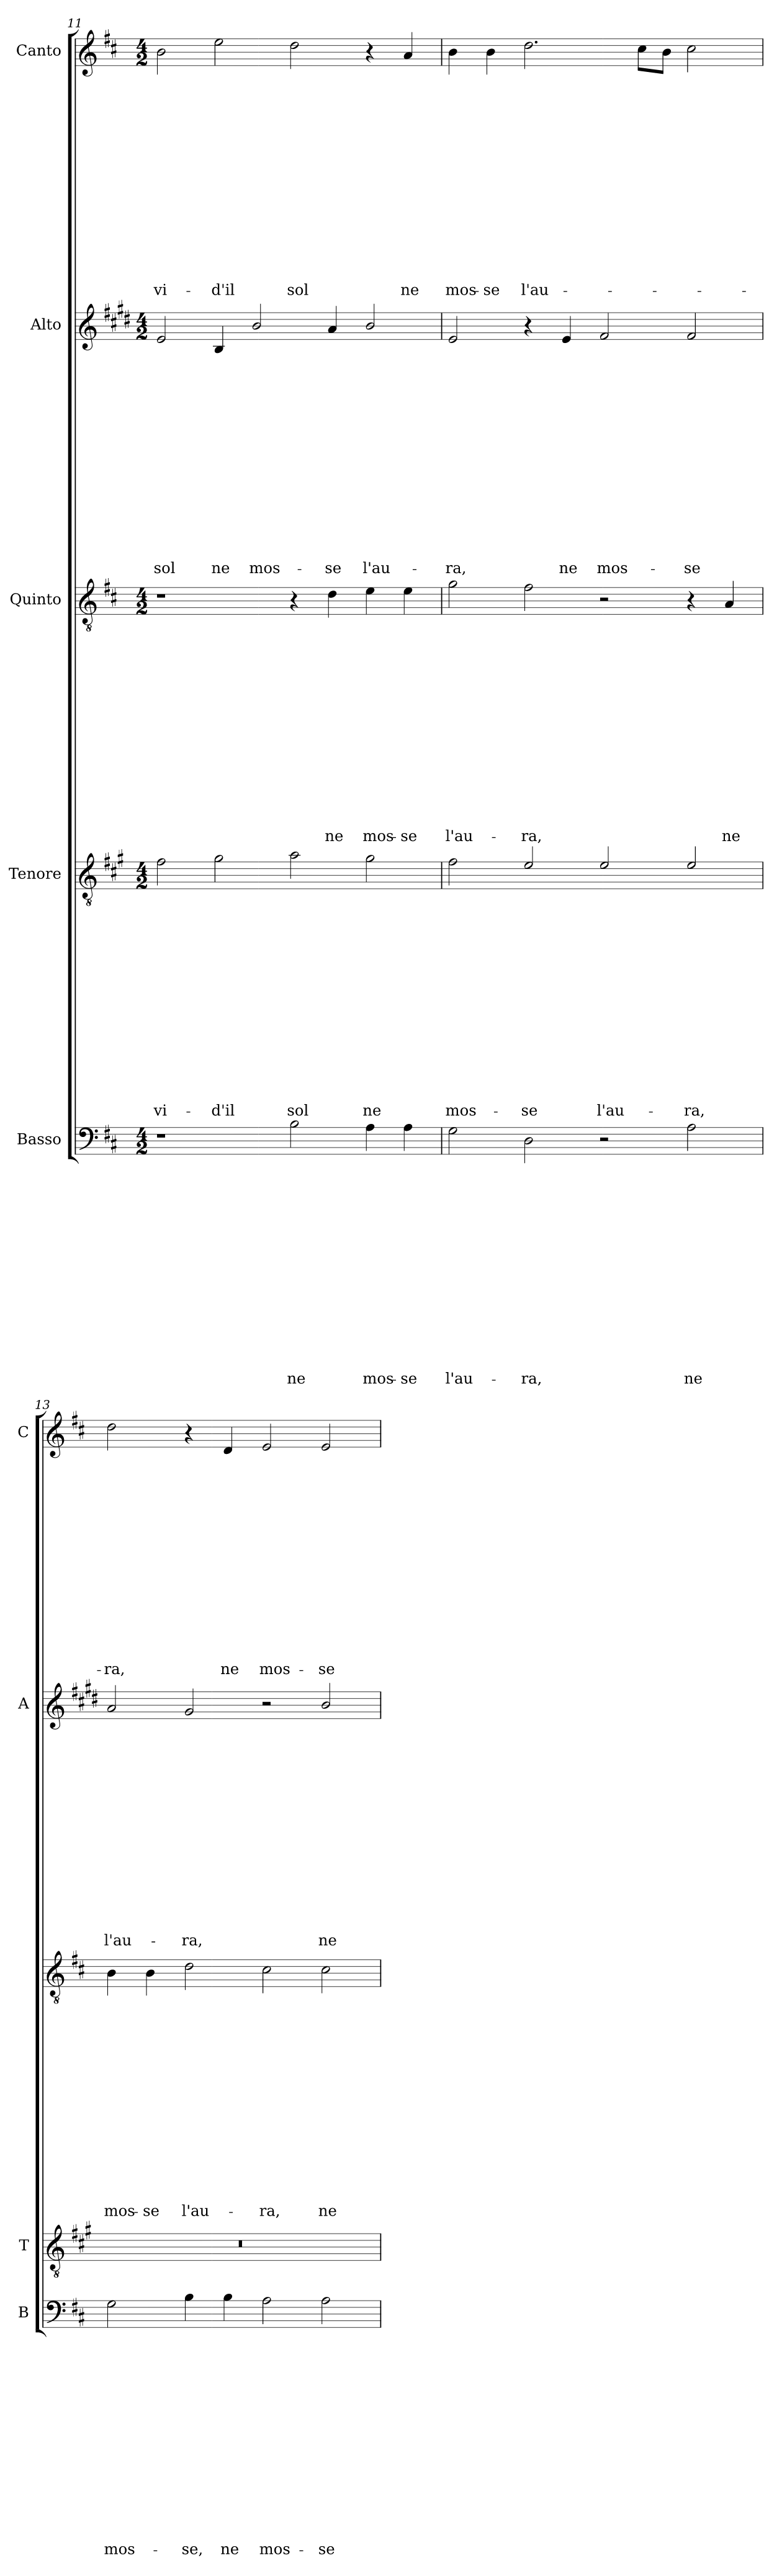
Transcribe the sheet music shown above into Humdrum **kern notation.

**kern	**text	**text	**text	**text	**text	**text	**text	**text	**text	**text	**text	**text	**text	**text	**text	**kern	**text	**text	**text	**text	**text	**text	**text	**text	**text	**text	**text	**text	**text	**text	**text	**kern	**text	**text	**text	**text	**text	**text	**text	**text	**text	**text	**text	**text	**text	**text	**text	**kern	**text	**text	**text	**text	**text	**text	**text	**text	**text	**text	**text	**text	**text	**text	**text	**kern	**text	**text	**text	**text	**text	**text	**text	**text	**text	**text	**text	**text	**text	**text	**text
*part5	*part5	*part5	*part5	*part5	*part5	*part5	*part5	*part5	*part5	*part5	*part5	*part5	*part5	*part5	*part5	*part4	*part4	*part4	*part4	*part4	*part4	*part4	*part4	*part4	*part4	*part4	*part4	*part4	*part4	*part4	*part4	*part3	*part3	*part3	*part3	*part3	*part3	*part3	*part3	*part3	*part3	*part3	*part3	*part3	*part3	*part3	*part3	*part2	*part2	*part2	*part2	*part2	*part2	*part2	*part2	*part2	*part2	*part2	*part2	*part2	*part2	*part2	*part2	*part1	*part1	*part1	*part1	*part1	*part1	*part1	*part1	*part1	*part1	*part1	*part1	*part1	*part1	*part1	*part1
*staff5	*staff5	*staff5	*staff5	*staff5	*staff5	*staff5	*staff5	*staff5	*staff5	*staff5	*staff5	*staff5	*staff5	*staff5	*staff5	*staff4	*staff4	*staff4	*staff4	*staff4	*staff4	*staff4	*staff4	*staff4	*staff4	*staff4	*staff4	*staff4	*staff4	*staff4	*staff4	*staff3	*staff3	*staff3	*staff3	*staff3	*staff3	*staff3	*staff3	*staff3	*staff3	*staff3	*staff3	*staff3	*staff3	*staff3	*staff3	*staff2	*staff2	*staff2	*staff2	*staff2	*staff2	*staff2	*staff2	*staff2	*staff2	*staff2	*staff2	*staff2	*staff2	*staff2	*staff2	*staff1	*staff1	*staff1	*staff1	*staff1	*staff1	*staff1	*staff1	*staff1	*staff1	*staff1	*staff1	*staff1	*staff1	*staff1	*staff1
*I"Basso	*	*	*	*	*	*	*	*	*	*	*	*	*	*	*	*I"Tenore	*	*	*	*	*	*	*	*	*	*	*	*	*	*	*	*I"Quinto	*	*	*	*	*	*	*	*	*	*	*	*	*	*	*	*I"Alto	*	*	*	*	*	*	*	*	*	*	*	*	*	*	*	*I"Canto	*	*	*	*	*	*	*	*	*	*	*	*	*	*	*
*I'B	*	*	*	*	*	*	*	*	*	*	*	*	*	*	*	*I'T	*	*	*	*	*	*	*	*	*	*	*	*	*	*	*	*	*	*	*	*	*	*	*	*	*	*	*	*	*	*	*	*I'A	*	*	*	*	*	*	*	*	*	*	*	*	*	*	*	*I'C	*	*	*	*	*	*	*	*	*	*	*	*	*	*	*
*clefF4	*	*	*	*	*	*	*	*	*	*	*	*	*	*	*	*clefGv2	*	*	*	*	*	*	*	*	*	*	*	*	*	*	*	*clefGv2	*	*	*	*	*	*	*	*	*	*	*	*	*	*	*	*clefG2	*	*	*	*	*	*	*	*	*	*	*	*	*	*	*	*clefG2	*	*	*	*	*	*	*	*	*	*	*	*	*	*	*
*	*	*	*	*	*	*	*	*	*	*	*	*	*	*	*	*ITrd4c7	*	*	*	*	*	*	*	*	*	*	*	*	*	*	*	*	*	*	*	*	*	*	*	*	*	*	*	*	*	*	*	*ITrd1c2	*	*	*	*	*	*	*	*	*	*	*	*	*	*	*	*	*	*	*	*	*	*	*	*	*	*	*	*	*	*	*
*k[f#c#]	*	*	*	*	*	*	*	*	*	*	*	*	*	*	*	*k[f#c#]	*	*	*	*	*	*	*	*	*	*	*	*	*	*	*	*k[f#c#]	*	*	*	*	*	*	*	*	*	*	*	*	*	*	*	*k[f#c#]	*	*	*	*	*	*	*	*	*	*	*	*	*	*	*	*k[f#c#]	*	*	*	*	*	*	*	*	*	*	*	*	*	*	*
*D:	*	*	*	*	*	*	*	*	*	*	*	*	*	*	*	*D:	*	*	*	*	*	*	*	*	*	*	*	*	*	*	*	*D:	*	*	*	*	*	*	*	*	*	*	*	*	*	*	*	*D:	*	*	*	*	*	*	*	*	*	*	*	*	*	*	*	*D:	*	*	*	*	*	*	*	*	*	*	*	*	*	*	*
*M4/2	*	*	*	*	*	*	*	*	*	*	*	*	*	*	*	*M4/2	*	*	*	*	*	*	*	*	*	*	*	*	*	*	*	*M4/2	*	*	*	*	*	*	*	*	*	*	*	*	*	*	*	*M4/2	*	*	*	*	*	*	*	*	*	*	*	*	*	*	*	*M4/2	*	*	*	*	*	*	*	*	*	*	*	*	*	*	*
=11	=11	=11	=11	=11	=11	=11	=11	=11	=11	=11	=11	=11	=11	=11	=11	=11	=11	=11	=11	=11	=11	=11	=11	=11	=11	=11	=11	=11	=11	=11	=11	=11	=11	=11	=11	=11	=11	=11	=11	=11	=11	=11	=11	=11	=11	=11	=11	=11	=11	=11	=11	=11	=11	=11	=11	=11	=11	=11	=11	=11	=11	=11	=11	=11	=11	=11	=11	=11	=11	=11	=11	=11	=11	=11	=11	=11	=11	=11	=11
!	!	!	!	!	!	!	!	!	!	!	!	!	!	!	!	!	!	!	!	!	!	!	!	!	!	!	!	!	!	!	!LO:LY:b	!	!	!	!	!	!	!	!	!	!	!	!	!	!	!	!	!	!	!	!	!	!	!	!	!	!	!	!	!	!	!	!LO:LY:b	!	!	!	!	!	!	!	!	!	!	!	!	!	!	!	!LO:LY:b
1r	.	.	.	.	.	.	.	.	.	.	.	.	.	.	.	2B\	.	.	.	.	.	.	.	.	.	.	.	.	.	.	vi-	1r	.	.	.	.	.	.	.	.	.	.	.	.	.	.	.	2d/	.	.	.	.	.	.	.	.	.	.	.	.	.	.	sol	2b\	.	.	.	.	.	.	.	.	.	.	.	.	.	.	vi-
!	!	!	!	!	!	!	!	!	!	!	!	!	!	!	!	!	!	!	!	!	!	!	!	!	!	!	!	!	!	!	!LO:LY:b	!	!	!	!	!	!	!	!	!	!	!	!	!	!	!	!	!	!	!	!	!	!	!	!	!	!	!	!	!	!	!	!LO:LY:b	!	!	!	!	!	!	!	!	!	!	!	!	!	!	!	!LO:LY:b
.	.	.	.	.	.	.	.	.	.	.	.	.	.	.	.	2c#\	.	.	.	.	.	.	.	.	.	.	.	.	.	.	-d'il	.	.	.	.	.	.	.	.	.	.	.	.	.	.	.	.	4A/	.	.	.	.	.	.	.	.	.	.	.	.	.	.	ne	2ee\	.	.	.	.	.	.	.	.	.	.	.	.	.	.	-d'il
!	!	!	!	!	!	!	!	!	!	!	!	!	!	!	!	!	!	!	!	!	!	!	!	!	!	!	!	!	!	!	!	!	!	!	!	!	!	!	!	!	!	!	!	!	!	!	!	!	!	!	!	!	!	!	!	!	!	!	!	!	!	!	!LO:LY:b	!	!	!	!	!	!	!	!	!	!	!	!	!	!	!	!
.	.	.	.	.	.	.	.	.	.	.	.	.	.	.	.	.	.	.	.	.	.	.	.	.	.	.	.	.	.	.	.	.	.	.	.	.	.	.	.	.	.	.	.	.	.	.	.	2a/	.	.	.	.	.	.	.	.	.	.	.	.	.	.	mos-	.	.	.	.	.	.	.	.	.	.	.	.	.	.	.	.
!	!	!	!	!	!	!	!	!	!	!	!	!	!	!	!LO:LY:b	!	!	!	!	!	!	!	!	!	!	!	!	!	!	!	!LO:LY:b	!	!	!	!	!	!	!	!	!	!	!	!	!	!	!	!	!	!	!	!	!	!	!	!	!	!	!	!	!	!	!	!	!	!	!	!	!	!	!	!	!	!	!	!	!	!	!	!LO:LY:b
2B\	.	.	.	.	.	.	.	.	.	.	.	.	.	.	ne	2d\	.	.	.	.	.	.	.	.	.	.	.	.	.	.	sol	4r	.	.	.	.	.	.	.	.	.	.	.	.	.	.	.	.	.	.	.	.	.	.	.	.	.	.	.	.	.	.	.	2dd\	.	.	.	.	.	.	.	.	.	.	.	.	.	.	sol
!	!	!	!	!	!	!	!	!	!	!	!	!	!	!	!	!	!	!	!	!	!	!	!	!	!	!	!	!	!	!	!	!	!	!	!	!	!	!	!	!	!	!	!	!	!	!	!LO:LY:b	!	!	!	!	!	!	!	!	!	!	!	!	!	!	!	!LO:LY:b	!	!	!	!	!	!	!	!	!	!	!	!	!	!	!	!
.	.	.	.	.	.	.	.	.	.	.	.	.	.	.	.	.	.	.	.	.	.	.	.	.	.	.	.	.	.	.	.	4d\	.	.	.	.	.	.	.	.	.	.	.	.	.	.	ne	4g/	.	.	.	.	.	.	.	.	.	.	.	.	.	.	-se	.	.	.	.	.	.	.	.	.	.	.	.	.	.	.	.
!	!	!	!	!	!	!	!	!	!	!	!	!	!	!	!LO:LY:b	!	!	!	!	!	!	!	!	!	!	!	!	!	!	!	!LO:LY:b	!	!	!	!	!	!	!	!	!	!	!	!	!	!	!	!LO:LY:b	!	!	!	!	!	!	!	!	!	!	!	!	!	!	!	!LO:LY:b	!	!	!	!	!	!	!	!	!	!	!	!	!	!	!	!
4A\	.	.	.	.	.	.	.	.	.	.	.	.	.	.	mos-	2c#\	.	.	.	.	.	.	.	.	.	.	.	.	.	.	ne	4e\	.	.	.	.	.	.	.	.	.	.	.	.	.	.	mos-	2a/	.	.	.	.	.	.	.	.	.	.	.	.	.	.	l'au-	4r	.	.	.	.	.	.	.	.	.	.	.	.	.	.	.
!	!	!	!	!	!	!	!	!	!	!	!	!	!	!	!LO:LY:b	!	!	!	!	!	!	!	!	!	!	!	!	!	!	!	!	!	!	!	!	!	!	!	!	!	!	!	!	!	!	!	!LO:LY:b	!	!	!	!	!	!	!	!	!	!	!	!	!	!	!	!	!	!	!	!	!	!	!	!	!	!	!	!	!	!	!	!LO:LY:b
4A\	.	.	.	.	.	.	.	.	.	.	.	.	.	.	-se	.	.	.	.	.	.	.	.	.	.	.	.	.	.	.	.	4e\	.	.	.	.	.	.	.	.	.	.	.	.	.	.	-se	.	.	.	.	.	.	.	.	.	.	.	.	.	.	.	.	4a/	.	.	.	.	.	.	.	.	.	.	.	.	.	.	ne
=12	=12	=12	=12	=12	=12	=12	=12	=12	=12	=12	=12	=12	=12	=12	=12	=12	=12	=12	=12	=12	=12	=12	=12	=12	=12	=12	=12	=12	=12	=12	=12	=12	=12	=12	=12	=12	=12	=12	=12	=12	=12	=12	=12	=12	=12	=12	=12	=12	=12	=12	=12	=12	=12	=12	=12	=12	=12	=12	=12	=12	=12	=12	=12	=12	=12	=12	=12	=12	=12	=12	=12	=12	=12	=12	=12	=12	=12	=12	=12
!	!	!	!	!	!	!	!	!	!	!	!	!	!	!	!LO:LY:b	!	!	!	!	!	!	!	!	!	!	!	!	!	!	!	!LO:LY:b	!	!	!	!	!	!	!	!	!	!	!	!	!	!	!	!LO:LY:b	!	!	!	!	!	!	!	!	!	!	!	!	!	!	!	!LO:LY:b	!	!	!	!	!	!	!	!	!	!	!	!	!	!	!	!LO:LY:b
2G\	.	.	.	.	.	.	.	.	.	.	.	.	.	.	l'au-	2B\	.	.	.	.	.	.	.	.	.	.	.	.	.	.	mos-	2g\	.	.	.	.	.	.	.	.	.	.	.	.	.	.	l'au-	2d/	.	.	.	.	.	.	.	.	.	.	.	.	.	.	-ra,	4b\	.	.	.	.	.	.	.	.	.	.	.	.	.	.	mos-
!	!	!	!	!	!	!	!	!	!	!	!	!	!	!	!	!	!	!	!	!	!	!	!	!	!	!	!	!	!	!	!	!	!	!	!	!	!	!	!	!	!	!	!	!	!	!	!	!	!	!	!	!	!	!	!	!	!	!	!	!	!	!	!	!	!	!	!	!	!	!	!	!	!	!	!	!	!	!	!LO:LY:b
.	.	.	.	.	.	.	.	.	.	.	.	.	.	.	.	.	.	.	.	.	.	.	.	.	.	.	.	.	.	.	.	.	.	.	.	.	.	.	.	.	.	.	.	.	.	.	.	.	.	.	.	.	.	.	.	.	.	.	.	.	.	.	.	4b\	.	.	.	.	.	.	.	.	.	.	.	.	.	.	-se
!	!	!	!	!	!	!	!	!	!	!	!	!	!	!	!LO:LY:b	!	!	!	!	!	!	!	!	!	!	!	!	!	!	!	!LO:LY:b	!	!	!	!	!	!	!	!	!	!	!	!	!	!	!	!LO:LY:b	!	!	!	!	!	!	!	!	!	!	!	!	!	!	!	!	!	!	!	!	!	!	!	!	!	!	!	!	!	!	!	!LO:LY:b
2D\	.	.	.	.	.	.	.	.	.	.	.	.	.	.	-ra,	2A/	.	.	.	.	.	.	.	.	.	.	.	.	.	.	-se	2f#\	.	.	.	.	.	.	.	.	.	.	.	.	.	.	-ra,	4r	.	.	.	.	.	.	.	.	.	.	.	.	.	.	.	2.dd\	.	.	.	.	.	.	.	.	.	.	.	.	.	.	l'au-
!	!	!	!	!	!	!	!	!	!	!	!	!	!	!	!	!	!	!	!	!	!	!	!	!	!	!	!	!	!	!	!	!	!	!	!	!	!	!	!	!	!	!	!	!	!	!	!	!	!	!	!	!	!	!	!	!	!	!	!	!	!	!	!LO:LY:b	!	!	!	!	!	!	!	!	!	!	!	!	!	!	!	!
.	.	.	.	.	.	.	.	.	.	.	.	.	.	.	.	.	.	.	.	.	.	.	.	.	.	.	.	.	.	.	.	.	.	.	.	.	.	.	.	.	.	.	.	.	.	.	.	4d/	.	.	.	.	.	.	.	.	.	.	.	.	.	.	ne	.	.	.	.	.	.	.	.	.	.	.	.	.	.	.	.
!	!	!	!	!	!	!	!	!	!	!	!	!	!	!	!	!	!	!	!	!	!	!	!	!	!	!	!	!	!	!	!LO:LY:b	!	!	!	!	!	!	!	!	!	!	!	!	!	!	!	!	!	!	!	!	!	!	!	!	!	!	!	!	!	!	!	!LO:LY:b	!	!	!	!	!	!	!	!	!	!	!	!	!	!	!	!
2r	.	.	.	.	.	.	.	.	.	.	.	.	.	.	.	2A/	.	.	.	.	.	.	.	.	.	.	.	.	.	.	l'au-	2r	.	.	.	.	.	.	.	.	.	.	.	.	.	.	.	2e/	.	.	.	.	.	.	.	.	.	.	.	.	.	.	mos-	.	.	.	.	.	.	.	.	.	.	.	.	.	.	.	.
.	.	.	.	.	.	.	.	.	.	.	.	.	.	.	.	.	.	.	.	.	.	.	.	.	.	.	.	.	.	.	.	.	.	.	.	.	.	.	.	.	.	.	.	.	.	.	.	.	.	.	.	.	.	.	.	.	.	.	.	.	.	.	.	8cc#\L	.	.	.	.	.	.	.	.	.	.	.	.	.	.	.
.	.	.	.	.	.	.	.	.	.	.	.	.	.	.	.	.	.	.	.	.	.	.	.	.	.	.	.	.	.	.	.	.	.	.	.	.	.	.	.	.	.	.	.	.	.	.	.	.	.	.	.	.	.	.	.	.	.	.	.	.	.	.	.	8b\J	.	.	.	.	.	.	.	.	.	.	.	.	.	.	.
!	!	!	!	!	!	!	!	!	!	!	!	!	!	!	!LO:LY:b	!	!	!	!	!	!	!	!	!	!	!	!	!	!	!	!LO:LY:b	!	!	!	!	!	!	!	!	!	!	!	!	!	!	!	!	!	!	!	!	!	!	!	!	!	!	!	!	!	!	!	!LO:LY:b	!	!	!	!	!	!	!	!	!	!	!	!	!	!	!	!
2A\	.	.	.	.	.	.	.	.	.	.	.	.	.	.	ne	2A/	.	.	.	.	.	.	.	.	.	.	.	.	.	.	-ra,	4r	.	.	.	.	.	.	.	.	.	.	.	.	.	.	.	2e/	.	.	.	.	.	.	.	.	.	.	.	.	.	.	-se	2cc#\	.	.	.	.	.	.	.	.	.	.	.	.	.	.	.
!	!	!	!	!	!	!	!	!	!	!	!	!	!	!	!	!	!	!	!	!	!	!	!	!	!	!	!	!	!	!	!	!	!	!	!	!	!	!	!	!	!	!	!	!	!	!	!LO:LY:b	!	!	!	!	!	!	!	!	!	!	!	!	!	!	!	!	!	!	!	!	!	!	!	!	!	!	!	!	!	!	!	!
.	.	.	.	.	.	.	.	.	.	.	.	.	.	.	.	.	.	.	.	.	.	.	.	.	.	.	.	.	.	.	.	4A/	.	.	.	.	.	.	.	.	.	.	.	.	.	.	ne	.	.	.	.	.	.	.	.	.	.	.	.	.	.	.	.	.	.	.	.	.	.	.	.	.	.	.	.	.	.	.	.
=13	=13	=13	=13	=13	=13	=13	=13	=13	=13	=13	=13	=13	=13	=13	=13	=13	=13	=13	=13	=13	=13	=13	=13	=13	=13	=13	=13	=13	=13	=13	=13	=13	=13	=13	=13	=13	=13	=13	=13	=13	=13	=13	=13	=13	=13	=13	=13	=13	=13	=13	=13	=13	=13	=13	=13	=13	=13	=13	=13	=13	=13	=13	=13	=13	=13	=13	=13	=13	=13	=13	=13	=13	=13	=13	=13	=13	=13	=13	=13
!	!	!	!	!	!	!	!	!	!	!	!	!	!	!	!LO:LY:b	!	!	!	!	!	!	!	!	!	!	!	!	!	!	!	!	!	!	!	!	!	!	!	!	!	!	!	!	!	!	!	!LO:LY:b	!	!	!	!	!	!	!	!	!	!	!	!	!	!	!	!LO:LY:b	!	!	!	!	!	!	!	!	!	!	!	!	!	!	!	!LO:LY:b
2G\	.	.	.	.	.	.	.	.	.	.	.	.	.	.	mos-	0r	.	.	.	.	.	.	.	.	.	.	.	.	.	.	.	4B\	.	.	.	.	.	.	.	.	.	.	.	.	.	.	mos-	2g/	.	.	.	.	.	.	.	.	.	.	.	.	.	.	l'au-	2dd\	.	.	.	.	.	.	.	.	.	.	.	.	.	.	-ra,
!	!	!	!	!	!	!	!	!	!	!	!	!	!	!	!	!	!	!	!	!	!	!	!	!	!	!	!	!	!	!	!	!	!	!	!	!	!	!	!	!	!	!	!	!	!	!	!LO:LY:b	!	!	!	!	!	!	!	!	!	!	!	!	!	!	!	!	!	!	!	!	!	!	!	!	!	!	!	!	!	!	!	!
.	.	.	.	.	.	.	.	.	.	.	.	.	.	.	.	.	.	.	.	.	.	.	.	.	.	.	.	.	.	.	.	4B\	.	.	.	.	.	.	.	.	.	.	.	.	.	.	-se	.	.	.	.	.	.	.	.	.	.	.	.	.	.	.	.	.	.	.	.	.	.	.	.	.	.	.	.	.	.	.	.
!	!	!	!	!	!	!	!	!	!	!	!	!	!	!	!LO:LY:b	!	!	!	!	!	!	!	!	!	!	!	!	!	!	!	!	!	!	!	!	!	!	!	!	!	!	!	!	!	!	!	!LO:LY:b	!	!	!	!	!	!	!	!	!	!	!	!	!	!	!	!LO:LY:b	!	!	!	!	!	!	!	!	!	!	!	!	!	!	!	!
4B\	.	.	.	.	.	.	.	.	.	.	.	.	.	.	-se,	.	.	.	.	.	.	.	.	.	.	.	.	.	.	.	.	2d\	.	.	.	.	.	.	.	.	.	.	.	.	.	.	l'au-	2f#/	.	.	.	.	.	.	.	.	.	.	.	.	.	.	-ra,	4r	.	.	.	.	.	.	.	.	.	.	.	.	.	.	.
!	!	!	!	!	!	!	!	!	!	!	!	!	!	!	!LO:LY:b	!	!	!	!	!	!	!	!	!	!	!	!	!	!	!	!	!	!	!	!	!	!	!	!	!	!	!	!	!	!	!	!	!	!	!	!	!	!	!	!	!	!	!	!	!	!	!	!	!	!	!	!	!	!	!	!	!	!	!	!	!	!	!	!LO:LY:b
4B\	.	.	.	.	.	.	.	.	.	.	.	.	.	.	ne	.	.	.	.	.	.	.	.	.	.	.	.	.	.	.	.	.	.	.	.	.	.	.	.	.	.	.	.	.	.	.	.	.	.	.	.	.	.	.	.	.	.	.	.	.	.	.	.	4d/	.	.	.	.	.	.	.	.	.	.	.	.	.	.	ne
!	!	!	!	!	!	!	!	!	!	!	!	!	!	!	!LO:LY:b	!	!	!	!	!	!	!	!	!	!	!	!	!	!	!	!	!	!	!	!	!	!	!	!	!	!	!	!	!	!	!	!LO:LY:b	!	!	!	!	!	!	!	!	!	!	!	!	!	!	!	!	!	!	!	!	!	!	!	!	!	!	!	!	!	!	!	!LO:LY:b
2A\	.	.	.	.	.	.	.	.	.	.	.	.	.	.	mos-	.	.	.	.	.	.	.	.	.	.	.	.	.	.	.	.	2c#\	.	.	.	.	.	.	.	.	.	.	.	.	.	.	-ra,	2r	.	.	.	.	.	.	.	.	.	.	.	.	.	.	.	2e/	.	.	.	.	.	.	.	.	.	.	.	.	.	.	mos-
!	!	!	!	!	!	!	!	!	!	!	!	!	!	!	!LO:LY:b	!	!	!	!	!	!	!	!	!	!	!	!	!	!	!	!	!	!	!	!	!	!	!	!	!	!	!	!	!	!	!	!LO:LY:b	!	!	!	!	!	!	!	!	!	!	!	!	!	!	!	!LO:LY:b	!	!	!	!	!	!	!	!	!	!	!	!	!	!	!	!LO:LY:b
2A\	.	.	.	.	.	.	.	.	.	.	.	.	.	.	-se	.	.	.	.	.	.	.	.	.	.	.	.	.	.	.	.	2c#\	.	.	.	.	.	.	.	.	.	.	.	.	.	.	ne	2a/	.	.	.	.	.	.	.	.	.	.	.	.	.	.	ne	2e/	.	.	.	.	.	.	.	.	.	.	.	.	.	.	-se
=	=	=	=	=	=	=	=	=	=	=	=	=	=	=	=	=	=	=	=	=	=	=	=	=	=	=	=	=	=	=	=	=	=	=	=	=	=	=	=	=	=	=	=	=	=	=	=	=	=	=	=	=	=	=	=	=	=	=	=	=	=	=	=	=	=	=	=	=	=	=	=	=	=	=	=	=	=	=	=
*-	*-	*-	*-	*-	*-	*-	*-	*-	*-	*-	*-	*-	*-	*-	*-	*-	*-	*-	*-	*-	*-	*-	*-	*-	*-	*-	*-	*-	*-	*-	*-	*-	*-	*-	*-	*-	*-	*-	*-	*-	*-	*-	*-	*-	*-	*-	*-	*-	*-	*-	*-	*-	*-	*-	*-	*-	*-	*-	*-	*-	*-	*-	*-	*-	*-	*-	*-	*-	*-	*-	*-	*-	*-	*-	*-	*-	*-	*-	*-
